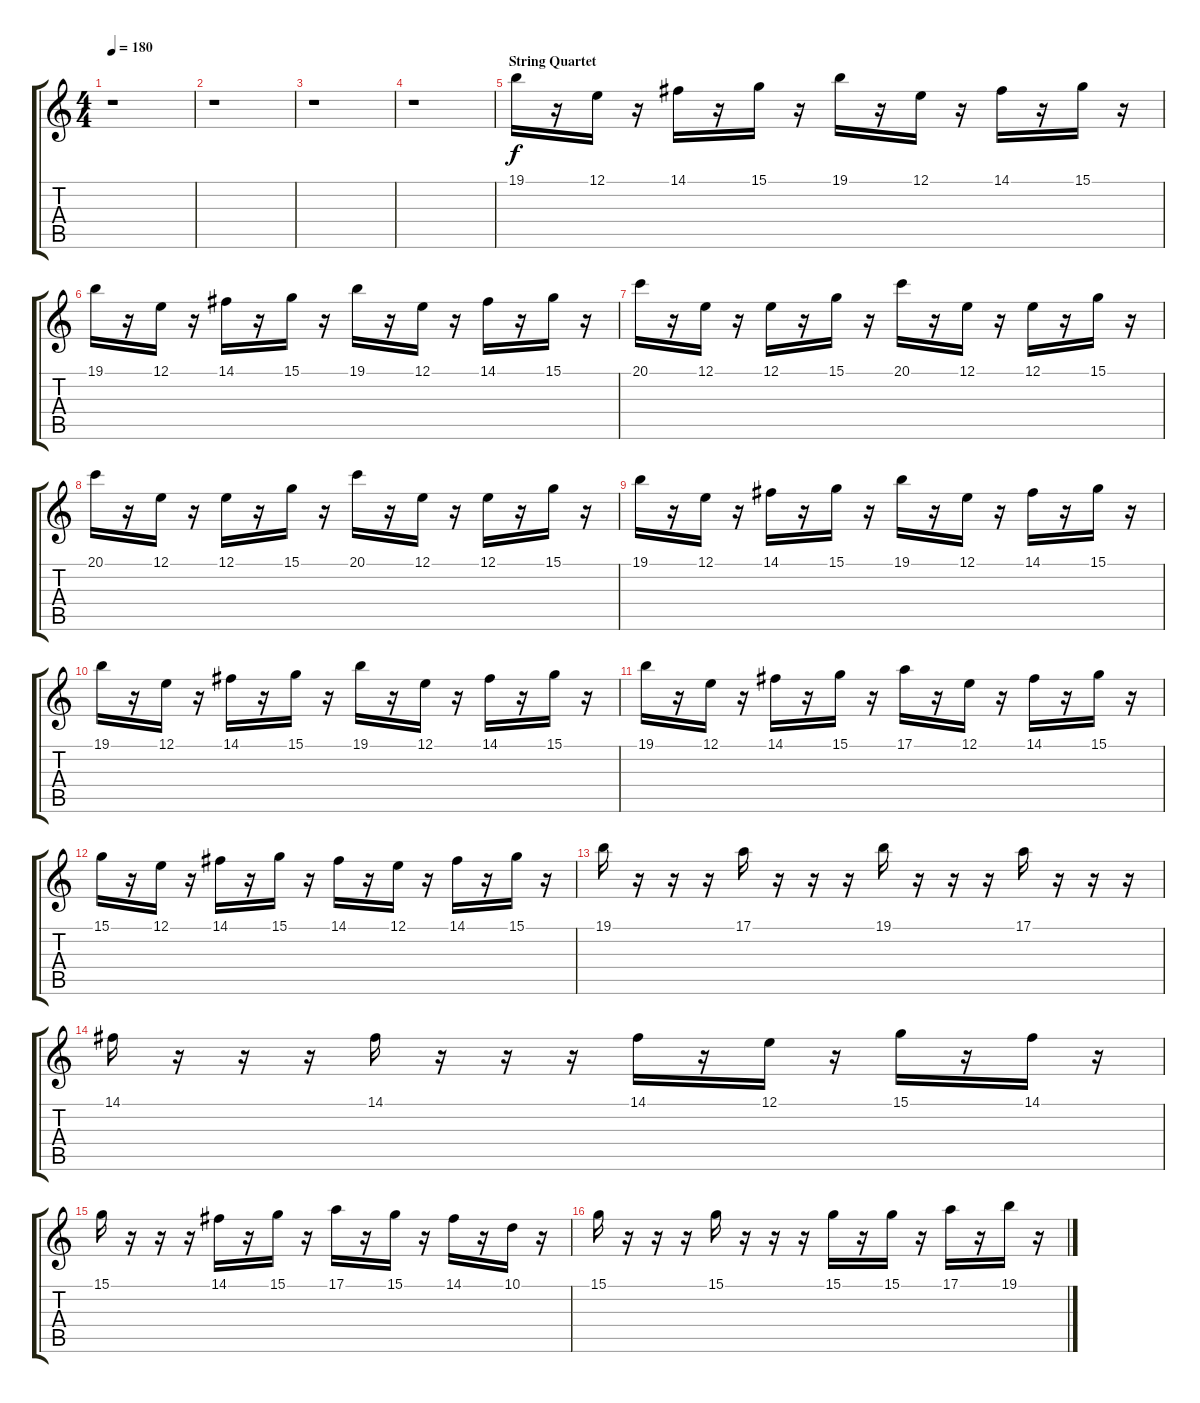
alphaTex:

\track "" {instrument stringensemble1}
\staff {score tabs}
\tuning (E4 B3 G3 D3 A2 E2) {hide}
\ts (4 4)
\tempo 180
\clef g2
\ks c
r.1{dy f} |
r.1 |
r.1 |
r.1 |
\section ("" "String Quartet")
19.1.16{volume 14} r.16 12.1.16 r.16 14.1.16 r.16 15.1.16 r.16 19.1.16 r.16 12.1.16 r.16 14.1.16 r.16 15.1.16 r.16 |
19.1.16 r.16 12.1.16 r.16 14.1.16 r.16 15.1.16 r.16 19.1.16 r.16 12.1.16 r.16 14.1.16 r.16 15.1.16 r.16 |
20.1.16 r.16 12.1.16 r.16 12.1.16 r.16 15.1.16 r.16 20.1.16 r.16 12.1.16 r.16 12.1.16 r.16 15.1.16 r.16 |
20.1.16 r.16 12.1.16 r.16 12.1.16 r.16 15.1.16 r.16 20.1.16 r.16 12.1.16 r.16 12.1.16 r.16 15.1.16 r.16 |
19.1.16 r.16 12.1.16 r.16 14.1.16 r.16 15.1.16 r.16 19.1.16 r.16 12.1.16 r.16 14.1.16 r.16 15.1.16 r.16 |
19.1.16 r.16 12.1.16 r.16 14.1.16 r.16 15.1.16 r.16 19.1.16 r.16 12.1.16 r.16 14.1.16 r.16 15.1.16 r.16 |
19.1.16 r.16 12.1.16 r.16 14.1.16 r.16 15.1.16 r.16 17.1.16 r.16 12.1.16 r.16 14.1.16 r.16 15.1.16 r.16 |
15.1.16 r.16 12.1.16 r.16 14.1.16 r.16 15.1.16 r.16 14.1.16 r.16 12.1.16 r.16 14.1.16 r.16 15.1.16 r.16 |
19.1.16 r.16 r.16 r.16 17.1.16 r.16 r.16 r.16 19.1.16 r.16 r.16 r.16 17.1.16 r.16 r.16 r.16 |
14.1.16 r.16 r.16 r.16 14.1.16 r.16 r.16 r.16 14.1.16 r.16 12.1.16 r.16 15.1.16 r.16 14.1.16 r.16 |
15.1.16 r.16 r.16 r.16 14.1.16 r.16 15.1.16 r.16 17.1.16 r.16 15.1.16 r.16 14.1.16 r.16 10.1.16 r.16 |
15.1.16 r.16 r.16 r.16 15.1.16 r.16 r.16 r.16 15.1.16 r.16 15.1.16 r.16 17.1.16 r.16 19.1.16 r.16
